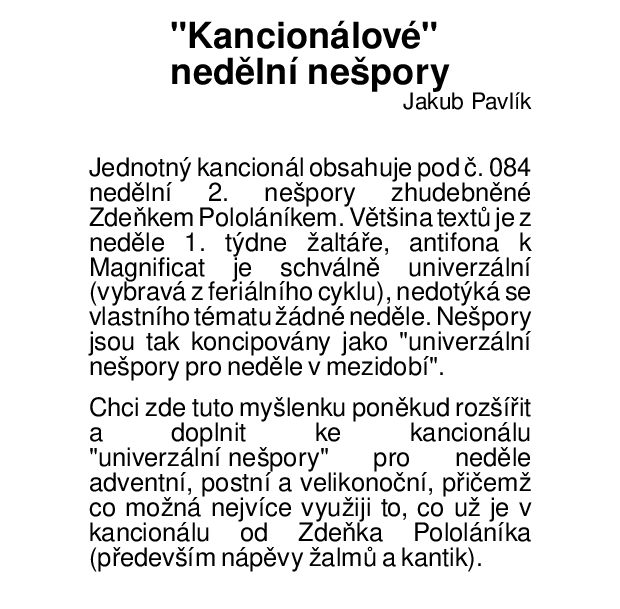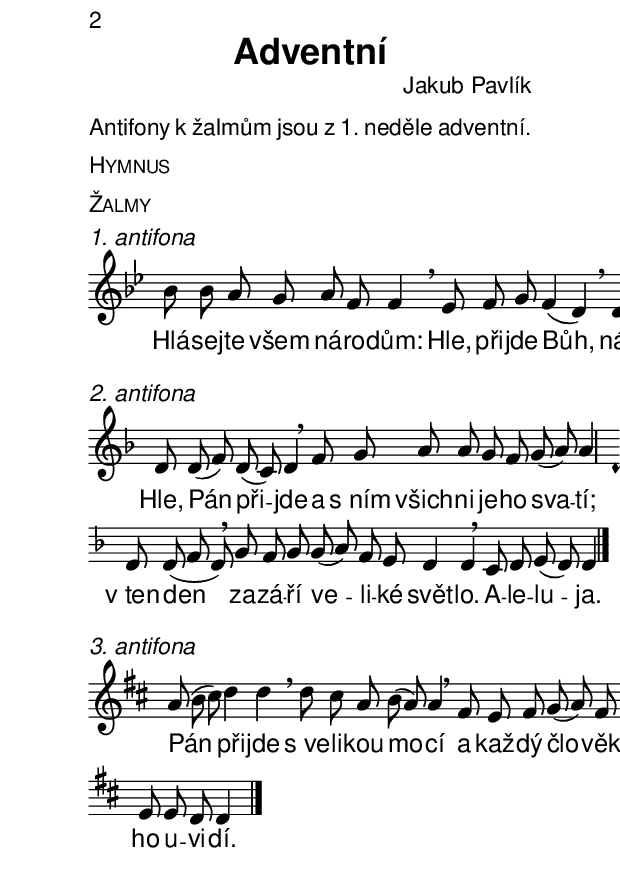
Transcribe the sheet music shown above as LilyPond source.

\version "2.15.40"

\include "spolecne.ly"
\include "dilyresponsorii.ly"

\header {
  title = \markup\column{ "\"Kancionálové\"" "nedělní nešpory" } 
  composer = "Jakub Pavlík"
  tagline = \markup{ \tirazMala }
}

myStaffSize = #16
#(set-global-staff-size myStaffSize)

\paper {
  #(set-paper-size "a6")
  
  % Bezpatkovy font jako v kancionalu
  #(define fonts
    (make-pango-font-tree 
                          "Helvetica"
                          "Helvetica"
                          "Courier"
     (/ myStaffSize 20)))
  
  scoreTitleMarkup = \markup\italic{ 
    \fromproperty #'header:quid 
  }
}

\layout {
  indent = 0\cm
  short-indent = 0\cm
}

%% nadpisy oddilu
Hymnus = \markup\smallCaps{Hymnus}
Zalmy = \markup\smallCaps{Žalmy}
Cteni = \markup\smallCaps{Krátké čtení}
Responsorium = \markup\smallCaps{Zpěv po krátkém čtení}
Magnificat = \markup\smallCaps{Evangelijní kantikum}
Prosby = \markup\column{
  \line{\smallCaps{Prosby}}
  \line{\italic{přečíst z breviáře.}}
}
Modlitba = \markup\column{
  \line{\smallCaps{Závěrečná modlitba}}
  \line{\italic{z breviáře vlastní modlitba příslušné neděle.}}
}

%% "hudebni nastaveni" antifon podle napevu zalmu v kancionalu
antI = { \key bes \major }
antII = { \key d \minor }
antIII = { \key d \major }
antIIIpostni = {} % musim napev kantika slozit sam
antMagnificat = { \key c \major }

choralniRezimKancional = {
  % nepsat predznamenani tempa (neni tempo)
  \override Score.TimeSignature #'stencil = ##f
  
  % nedelat taktove cary    
  \cadenzaOn
  
  % vzdycky vypsat becka
  \accidentalStyle "forget"
}

\markup\justify\large{
  \vspace #2
  Jednotný kancionál obsahuje pod č. 084 nedělní 2. nešpory zhudebněné Zdeňkem
  Pololáníkem. Většina textů je z neděle 1. týdne žaltáře,
  antifona k Magnificat je schválně univerzální
  (vybravá z feriálního cyklu), nedotýká se vlastního
  tématu žádné neděle. Nešpory jsou tak koncipovány jako "\"univerzální"
  nešpory pro neděle v "mezidobí\"."
}
\markup\justify\large{
  Chci zde tuto myšlenku poněkud rozšířit a doplnit
  ke kancionálu "\"univerzální nešpory\"" pro neděle adventní, postní a velikonoční,
  přičemž co možná nejvíce využiji to, co už je v kancionálu
  od Zdeňka Pololáníka (především nápěvy žalmů a kantik).
}

\bookpart {
  \header {
    title = "Adventní"
  }
  
  \markup\justify{
    \vspace #1
    Antifony k žalmům jsou z 1. neděle adventní.
    \vspace #1
  }
  
  \markup\Hymnus
  
  \markup\Zalmy
  
  %{ VZOR:
     
  \score {
    \relative c' {
      \choralniRezimKancional
      
    }
    \addlyrics {
      
    }
    \header {
      quid = ". antifona"
      psalmus = ""
      id = ""
    }
  }
  %}
  
  \score {
    \relative c'' {
      \choralniRezimKancional
      \antI
      bes8 bes a g a f f4 \breathe es8 f g f4( d) \breathe
      d8 c bes bes \bar "|."
    }
    \addlyrics {
      Hlá -- sej -- te všem ná -- ro -- dům:
      Hle, při -- jde Bůh, náš Spa -- si -- tel.
    }
    \header {
      quid = "1. antifona"
      psalmus = "Žalm 110"
      id = ""
    }
  }
  
  \score {
    \relative c' {
      \choralniRezimKancional
      \antII
      d8 d( f) d( c) d4 \breathe 
      f8 g a a g f g( a) a4 \bar "|"
      d,8 d( f d) \breathe g f g g( a) f e d4 d \breathe
      c8 d e( d) d4 \bar "|."
    }
    \addlyrics {
      Hle, Pán při -- jde 
      a s_ním všich -- ni je -- ho sva -- tí;
      v_ten den za -- zá -- ří ve -- li -- ké svět -- lo.
      A -- le -- lu -- ja.
    }
    \header {
      quid = "2. antifona"
      psalmus = "Žalm 114"
      id = ""
    }
  }
  
  \score {
    \relative c'' {
      \choralniRezimKancional
      \antIII
      a8( b cis) d4 d \breathe d8 cis a b( a) a4 \breathe
      fis8 e fis g( a) fis \bar "" e e d d4 \bar "|."
    }
    \addlyrics {
      Pán při -- jde s_ve -- li -- kou mo -- cí
      a kaž -- dý člo -- věk ho u -- vi -- dí.
    }
    \header {
      quid = "3. antifona"
      psalmus = "kantikum Zj 19"
      id = ""
    }
  }
  
  \markup\Cteni
  
  \markup\Responsorium
  
  \markup\Magnificat
  
  \markup\Prosby
}